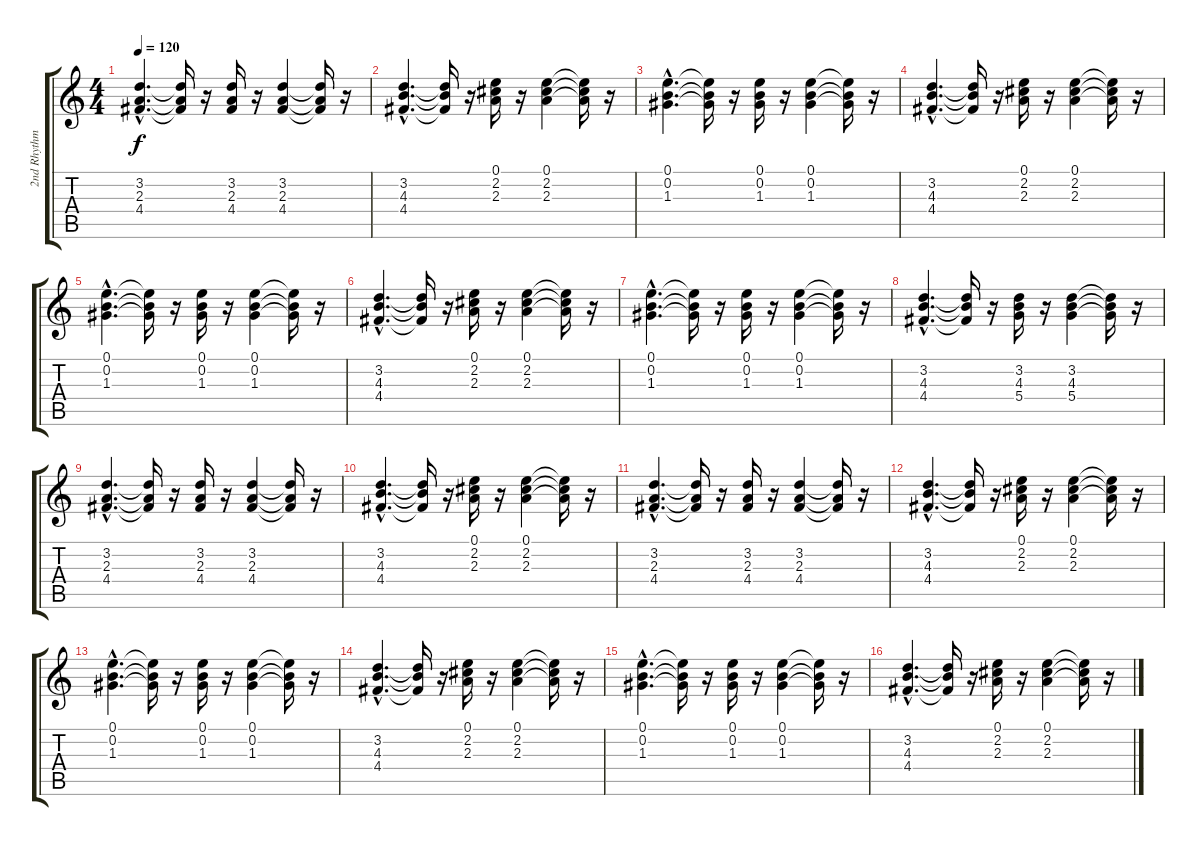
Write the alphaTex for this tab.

\track ("2nd Rhythm" "2nd Rhythm") {instrument overdrivenguitar}
\staff {score tabs}
\tuning (E4 B3 G3 D3 A2 E2) {hide}
\ts (4 4)
\tempo 120
\clef g2
\ks c
(3.2{hac} 2.3{hac} 4.4{hac}).4{d dy f} (3.2{t} 2.3{t} 4.4{t}).16 r.16 (3.2 2.3 4.4).16 r.16 (3.2 2.3 4.4).4 (3.2{t} 2.3{t} 4.4{t}).16 r.16 |
(3.2{hac} 4.3{hac} 4.4{hac}).4{d} (3.2{t} 4.3{t} 4.4{t}).16 r.16 (0.1 2.2 2.3).16 r.16 (0.1 2.2 2.3).4 (0.1{t} 2.2{t} 2.3{t}).16 r.16 |
(0.1{hac} 0.2{hac} 1.3{hac}).4{d} (0.1{t} 0.2{t} 1.3{t}).16 r.16 (0.1 0.2 1.3).16 r.16 (0.1 0.2 1.3).4 (0.1{t} 0.2{t} 1.3{t}).16 r.16 |
(3.2{hac} 4.3{hac} 4.4{hac}).4{d} (3.2{t} 4.3{t} 4.4{t}).16 r.16 (0.1 2.2 2.3).16 r.16 (0.1 2.2 2.3).4 (0.1{t} 2.2{t} 2.3{t}).16 r.16 |
(0.1{hac} 0.2{hac} 1.3{hac}).4{d} (0.1{t} 0.2{t} 1.3{t}).16 r.16 (0.1 0.2 1.3).16 r.16 (0.1 0.2 1.3).4 (0.1{t} 0.2{t} 1.3{t}).16 r.16 |
(3.2{hac} 4.3{hac} 4.4{hac}).4{d} (3.2{t} 4.3{t} 4.4{t}).16 r.16 (0.1 2.2 2.3).16 r.16 (0.1 2.2 2.3).4 (0.1{t} 2.2{t} 2.3{t}).16 r.16 |
(0.1{hac} 0.2{hac} 1.3{hac}).4{d} (0.1{t} 0.2{t} 1.3{t}).16 r.16 (0.1 0.2 1.3).16 r.16 (0.1 0.2 1.3).4 (0.1{t} 0.2{t} 1.3{t}).16 r.16 |
(3.2{hac} 4.3{hac} 4.4{hac}).4{d} (3.2{t} 4.3{t} 4.4{t}).16 r.16 (3.2 4.3 5.4).16 r.16 (3.2 4.3 5.4).4 (3.2{t} 4.3{t} 5.4{t}).16 r.16 |
(3.2{hac} 2.3{hac} 4.4{hac}).4{d} (3.2{t} 2.3{t} 4.4{t}).16 r.16 (3.2 2.3 4.4).16 r.16 (3.2 2.3 4.4).4 (3.2{t} 2.3{t} 4.4{t}).16 r.16 |
(3.2{hac} 4.3{hac} 4.4{hac}).4{d} (3.2{t} 4.3{t} 4.4{t}).16 r.16 (0.1 2.2 2.3).16 r.16 (0.1 2.2 2.3).4 (0.1{t} 2.2{t} 2.3{t}).16 r.16 |
(3.2{hac} 2.3{hac} 4.4{hac}).4{d} (3.2{t} 2.3{t} 4.4{t}).16 r.16 (3.2 2.3 4.4).16 r.16 (3.2 2.3 4.4).4 (3.2{t} 2.3{t} 4.4{t}).16 r.16 |
(3.2{hac} 4.3{hac} 4.4{hac}).4{d} (3.2{t} 4.3{t} 4.4{t}).16 r.16 (0.1 2.2 2.3).16 r.16 (0.1 2.2 2.3).4 (0.1{t} 2.2{t} 2.3{t}).16 r.16 |
(0.1{hac} 0.2{hac} 1.3{hac}).4{d} (0.1{t} 0.2{t} 1.3{t}).16 r.16 (0.1 0.2 1.3).16 r.16 (0.1 0.2 1.3).4 (0.1{t} 0.2{t} 1.3{t}).16 r.16 |
(3.2{hac} 4.3{hac} 4.4{hac}).4{d} (3.2{t} 4.3{t} 4.4{t}).16 r.16 (0.1 2.2 2.3).16 r.16 (0.1 2.2 2.3).4 (0.1{t} 2.2{t} 2.3{t}).16 r.16 |
(0.1{hac} 0.2{hac} 1.3{hac}).4{d} (0.1{t} 0.2{t} 1.3{t}).16 r.16 (0.1 0.2 1.3).16 r.16 (0.1 0.2 1.3).4 (0.1{t} 0.2{t} 1.3{t}).16 r.16 |
(3.2{hac} 4.3{hac} 4.4{hac}).4{d} (3.2{t} 4.3{t} 4.4{t}).16 r.16 (0.1 2.2 2.3).16 r.16 (0.1 2.2 2.3).4 (0.1{t} 2.2{t} 2.3{t}).16 r.16
